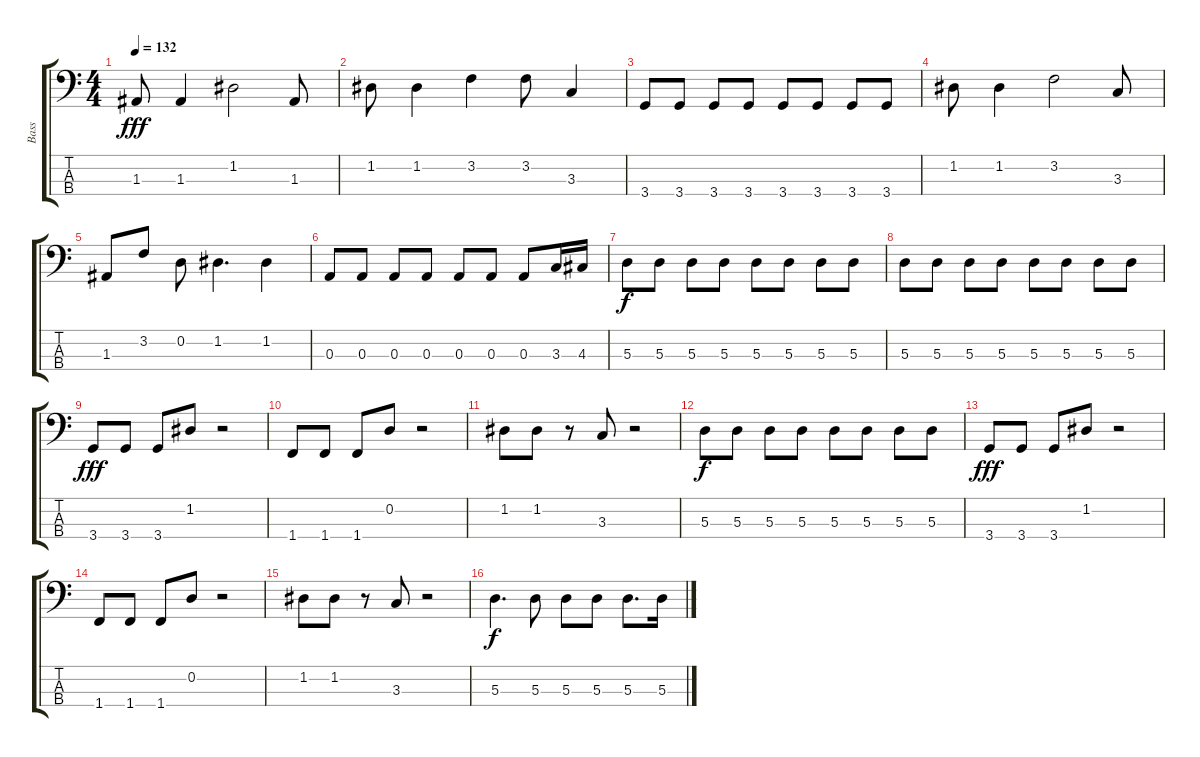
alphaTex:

\track ("Bass" "Bass") {instrument electricbasspick}
\staff {score tabs}
\tuning (G2 D2 A1 E1) {hide}
\ts (4 4)
\tempo 132
\clef f4
\ks c
1.3.8{dy fff} 1.3.4 1.2.2 1.3.8 |
1.2.8 1.2.4 3.2.4 3.2.8 3.3.4 |
3.4.8 3.4.8 3.4.8 3.4.8 3.4.8 3.4.8 3.4.8 3.4.8 |
1.2.8 1.2.4 3.2.2 3.3.8 |
1.3.8 3.2.8 0.2.8 1.2.4{d} 1.2.4 |
0.3.8 0.3.8 0.3.8 0.3.8 0.3.8 0.3.8 0.3.8 3.3.16 4.3.16 |
5.3.8{dy f} 5.3.8 5.3.8 5.3.8 5.3.8 5.3.8 5.3.8 5.3.8 |
5.3.8 5.3.8 5.3.8 5.3.8 5.3.8 5.3.8 5.3.8 5.3.8 |
3.4.8{dy fff} 3.4.8 3.4.8 1.2.8 r.2 |
1.4.8 1.4.8 1.4.8 0.2.8 r.2 |
1.2.8 1.2.8 r.8 3.3.8 r.2 |
5.3.8{dy f} 5.3.8 5.3.8 5.3.8 5.3.8 5.3.8 5.3.8 5.3.8 |
3.4.8{dy fff} 3.4.8 3.4.8 1.2.8 r.2 |
1.4.8 1.4.8 1.4.8 0.2.8 r.2 |
1.2.8 1.2.8 r.8 3.3.8 r.2 |
5.3.4{d dy f} 5.3.8 5.3.8 5.3.8 5.3.8{d} 5.3.16
